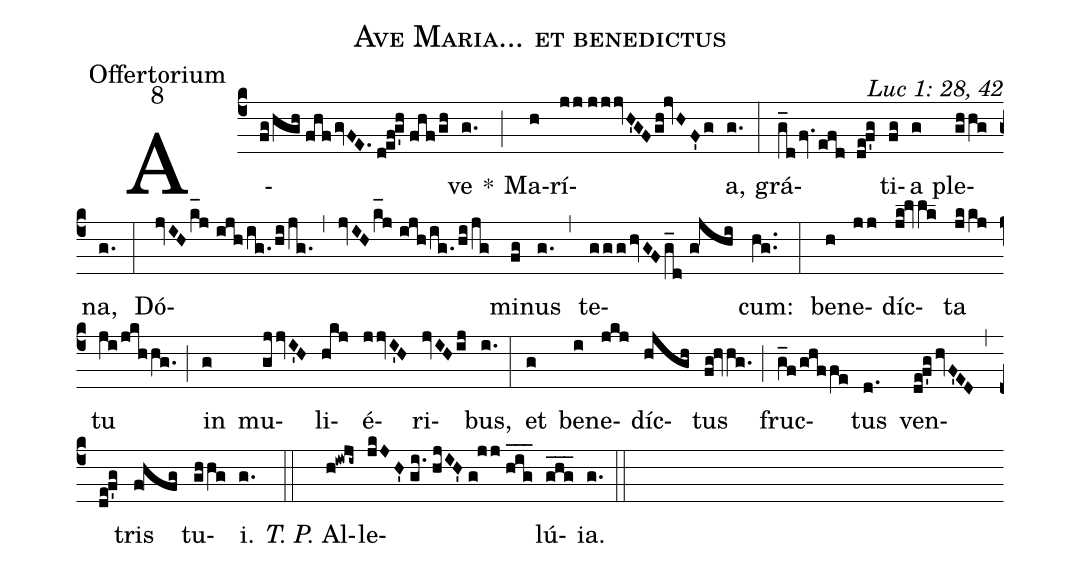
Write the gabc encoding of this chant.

name: Ave Maria... et benedictus;
office-part: Offertorium;
mode: 8;
commentary: Luc 1: 28, 42;
%%
(c4) A(fg/hgh//fhfgvFE.//def!g'h//fhf/gh)ve(g.) *(;) Ma(h)rí(jj//jjjvH'GFgh!jvHF'g)a,(g.) (:)
grá(g_dfv.efd de!f'g)ti(fg)a(g) ple(ghhg)na,(g.) (:)
Dó(jvIHk_[hl:1]j//ijh/ig./hi/jg.)(,)(jvIHk_[hl:1]j//ijh/ig./hi/jg)mi(fg)nus(g.) (,) te(ggghvGFg_d//g!jhi)cum:(hg..) (:)
be(h)ne(jj)díc(jk!lvlk)ta(jkkj) tu(ji/jkhhg.) (;) in(g) mu(gjjvI'H)li(hkj)é(jjvI'H)ri(jvIHij)bus,(i.) (:)
et(g) be(i)ne(jkj)díc(hjgh)tus(fg!hvhg.) (;) fruc(g_f/ghffe)tus(d.) ven(de!f'ghvF'ED)(,)(de!f'g)tris(f!hfg) tu(ghhg)i.(g.) (::)
<i>T. P.</i> Al(h!iwji~)le(jkJH'//gi.//hjIH'//g!jj//h_i_g_)lú(ghg___)ia.(g.) (::)
